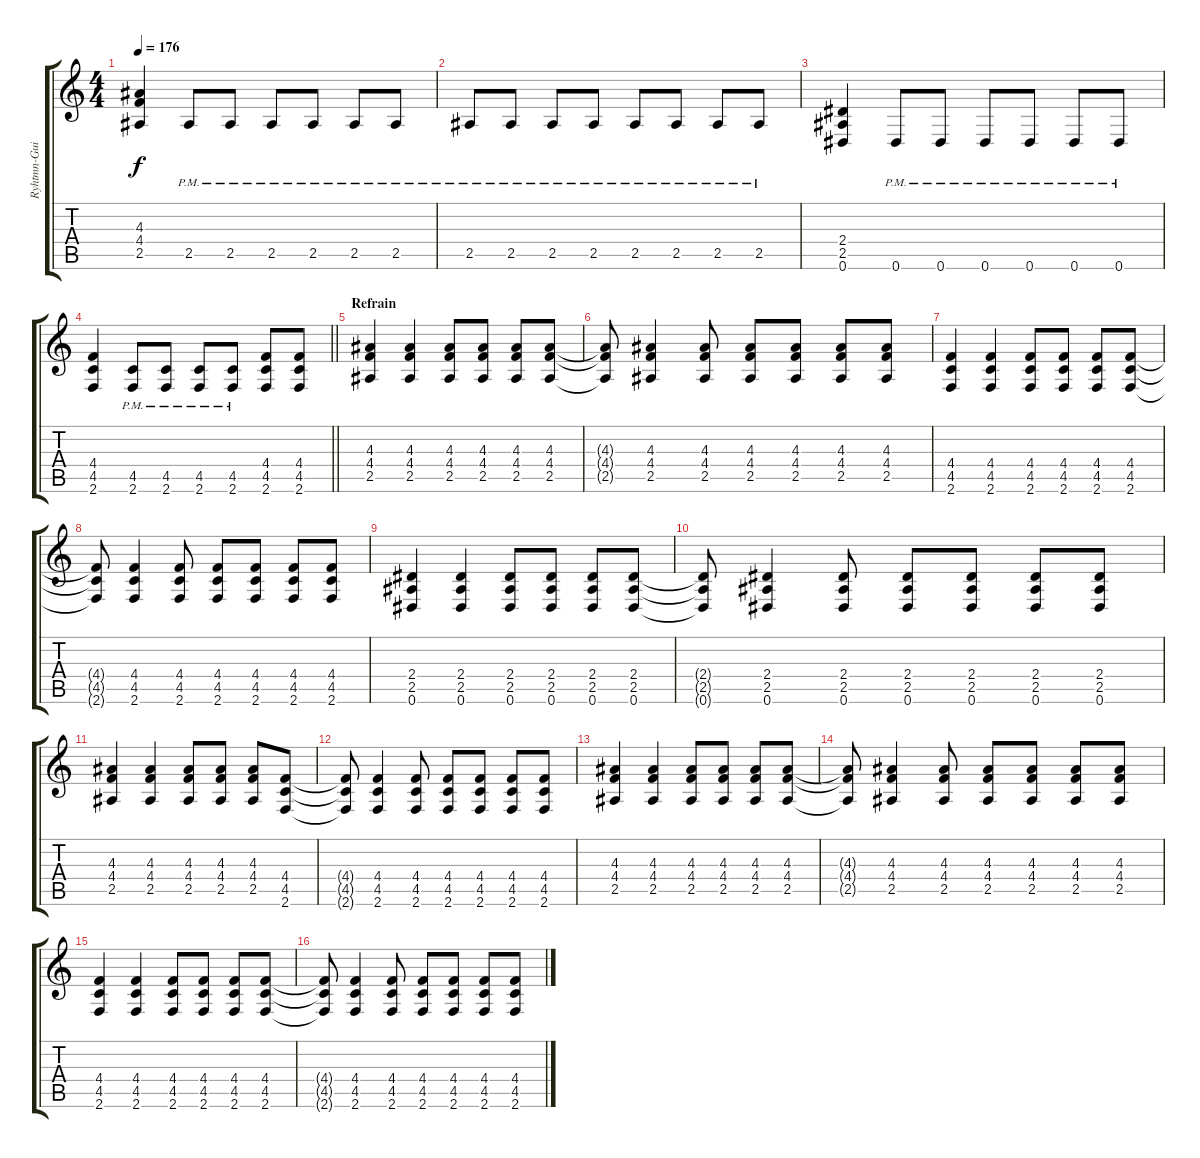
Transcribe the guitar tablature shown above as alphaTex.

\track ("Ryhtmn-Guitar Left" "Ryhtmn-Gui") {instrument distortionguitar}
\staff {score tabs}
\tuning (Eb4 Bb3 Gb3 Db3 Ab2 Eb2) {hide}
\ts (4 4)
\tempo 176
\clef g2
\ks c
(4.3 4.4 2.5).4{dy f} 2.5{pm}.8 2.5{pm}.8 2.5{pm}.8 2.5{pm}.8 2.5{pm}.8 2.5{pm}.8 |
2.5{pm}.8 2.5{pm}.8 2.5{pm}.8 2.5{pm}.8 2.5{pm}.8 2.5{pm}.8 2.5{pm}.8 2.5{pm}.8 |
(2.4 2.5 0.6).4 0.6{pm}.8 0.6{pm}.8 0.6{pm}.8 0.6{pm}.8 0.6{pm}.8 0.6{pm}.8 |
\barLineRight lightlight
(4.4 4.5 2.6).4 (4.5{pm} 2.6{pm}).8 (4.5{pm} 2.6{pm}).8 (4.5{pm} 2.6{pm}).8 (4.5{pm} 2.6{pm}).8 (4.4 4.5 2.6).8 (4.4 4.5 2.6).8 |
\section ("" "Refrain")
(4.3 4.4 2.5).4 (4.3 4.4 2.5).4 (4.3 4.4 2.5).8 (4.3 4.4 2.5).8 (4.3 4.4 2.5).8 (4.3 4.4 2.5).8 |
(4.3{t} 4.4{t} 2.5{t}).8 (4.3 4.4 2.5).4 (4.3 4.4 2.5).8 (4.3 4.4 2.5).8 (4.3 4.4 2.5).8 (4.3 4.4 2.5).8 (4.3 4.4 2.5).8 |
(4.4 4.5 2.6).4 (4.4 4.5 2.6).4 (4.4 4.5 2.6).8 (4.4 4.5 2.6).8 (4.4 4.5 2.6).8 (4.4 4.5 2.6).8 |
(4.4{t} 4.5{t} 2.6{t}).8 (4.4 4.5 2.6).4 (4.4 4.5 2.6).8 (4.4 4.5 2.6).8 (4.4 4.5 2.6).8 (4.4 4.5 2.6).8 (4.4 4.5 2.6).8 |
(2.4 2.5 0.6).4 (2.4 2.5 0.6).4 (2.4 2.5 0.6).8 (2.4 2.5 0.6).8 (2.4 2.5 0.6).8 (2.4 2.5 0.6).8 |
(2.4{t} 2.5{t} 0.6{t}).8 (2.4 2.5 0.6).4 (2.4 2.5 0.6).8 (2.4 2.5 0.6).8 (2.4 2.5 0.6).8 (2.4 2.5 0.6).8 (2.4 2.5 0.6).8 |
(4.3 4.4 2.5).4 (4.3 4.4 2.5).4 (4.3 4.4 2.5).8 (4.3 4.4 2.5).8 (4.3 4.4 2.5).8 (4.4 4.5 2.6).8 |
(4.4{t} 4.5{t} 2.6{t}).8 (4.4 4.5 2.6).4 (4.4 4.5 2.6).8 (4.4 4.5 2.6).8 (4.4 4.5 2.6).8 (4.4 4.5 2.6).8 (4.4 4.5 2.6).8 |
(4.3 4.4 2.5).4 (4.3 4.4 2.5).4 (4.3 4.4 2.5).8 (4.3 4.4 2.5).8 (4.3 4.4 2.5).8 (4.3 4.4 2.5).8 |
(4.3{t} 4.4{t} 2.5{t}).8 (4.3 4.4 2.5).4 (4.3 4.4 2.5).8 (4.3 4.4 2.5).8 (4.3 4.4 2.5).8 (4.3 4.4 2.5).8 (4.3 4.4 2.5).8 |
(4.4 4.5 2.6).4 (4.4 4.5 2.6).4 (4.4 4.5 2.6).8 (4.4 4.5 2.6).8 (4.4 4.5 2.6).8 (4.4 4.5 2.6).8 |
(4.4{t} 4.5{t} 2.6{t}).8 (4.4 4.5 2.6).4 (4.4 4.5 2.6).8 (4.4 4.5 2.6).8 (4.4 4.5 2.6).8 (4.4 4.5 2.6).8 (4.4 4.5 2.6).8
